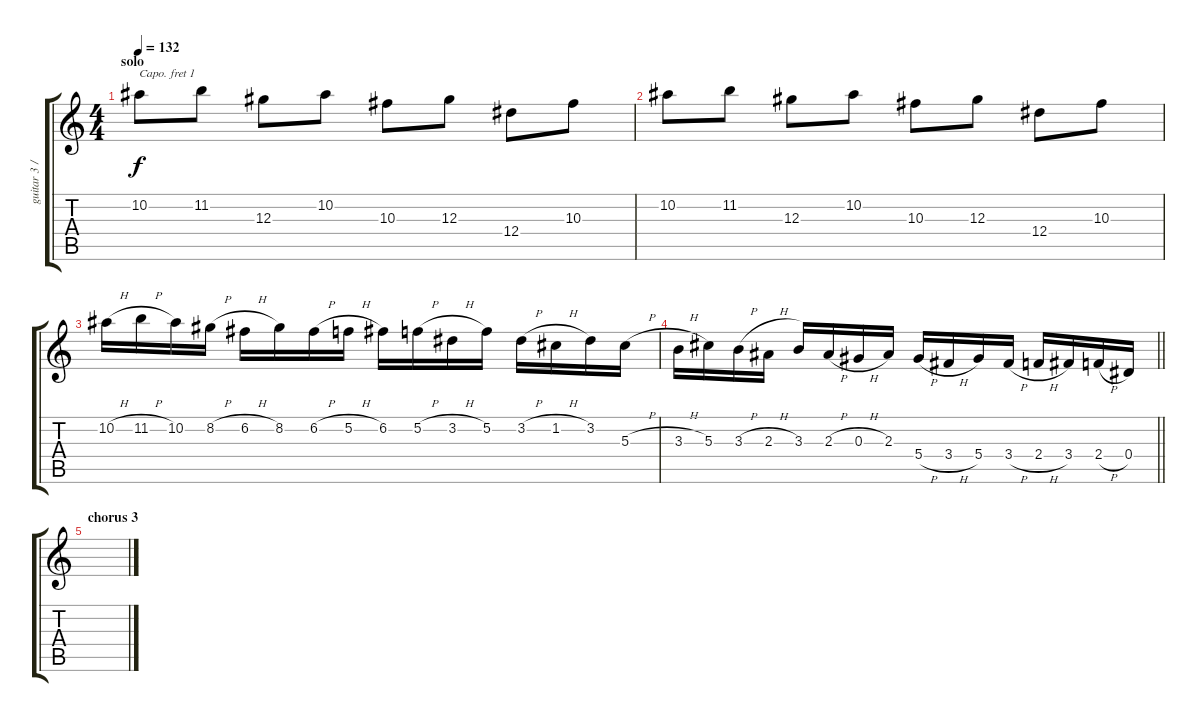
\track ("guitar 3 / backing vocals" "guitar 3 /") {instrument overdrivenguitar}
\staff {score tabs}
\capo 1
\tuning (E4 B3 G3 D3 A2 E2) {hide}
\ts (4 4)
\section ("" "solo")
\tempo 132
\clef g2
\ks c
10.2.8{dy f balance 8} 11.2.8 12.3.8 10.2.8 10.3.8 12.3.8 12.4.8 10.3.8 |
10.2.8 11.2.8 12.3.8 10.2.8 10.3.8 12.3.8 12.4.8 10.3.8 |
10.2{h}.16 11.2{h}.16 10.2.16 8.2{h}.16 6.2{h}.16 8.2.16 6.2{h}.16 5.2{h}.16 6.2.16 5.2{h}.16 3.2{h}.16 5.2.16 3.2{h}.16 1.2{h}.16 3.2.16 5.3{h}.16 |
\barLineRight lightlight
3.3{h}.16 5.3.16 3.3{h}.16 2.3{h}.16 3.3.16 2.3{h}.16 0.3{h}.16 2.3.16 5.4{h}.16 3.4{h}.16 5.4.16 3.4{h}.16 2.4{h}.16 3.4.16 2.4{h}.16 0.4.16 |
\section ("" "chorus 3")
